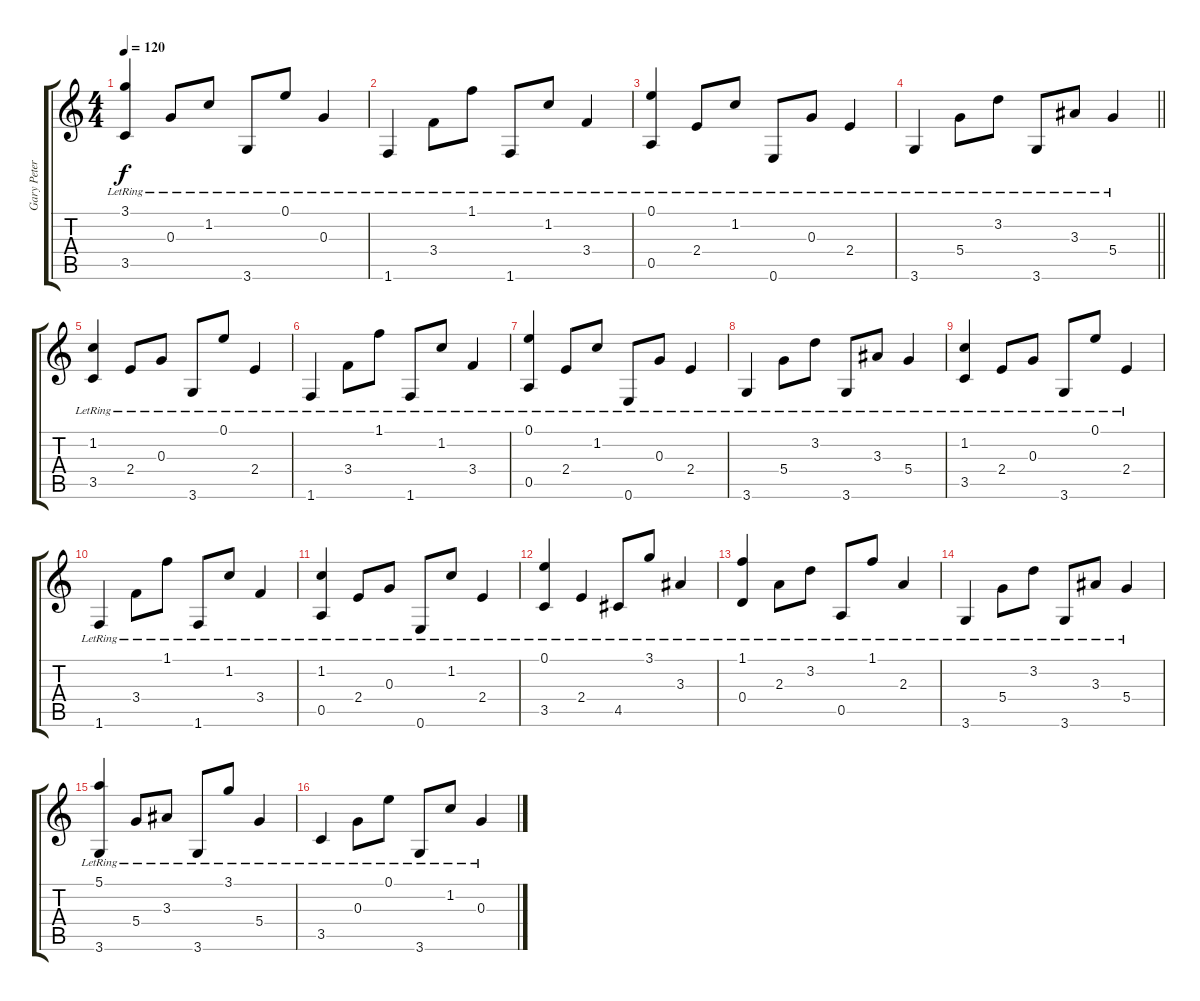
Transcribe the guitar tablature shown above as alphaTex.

\track ("Gary Peterson" "Gary Peter") {instrument acousticguitarnylon}
\staff {score tabs}
\tuning (E4 B3 G3 D3 A2 E2) {hide}
\ts (4 4)
\tempo 120
\clef g2
\ks c
(3.1{lr} 3.5{lr}).4{dy f} 0.3{lr}.8 1.2{lr}.8 3.6{lr}.8 0.1{lr}.8 0.3{lr}.4 |
1.6{lr}.4 3.4{lr}.8 1.1{lr}.8 1.6{lr}.8 1.2{lr}.8 3.4{lr}.4 |
(0.1{lr} 0.5{lr}).4 2.4{lr}.8 1.2{lr}.8 0.6{lr}.8 0.3{lr}.8 2.4{lr}.4 |
\barLineRight lightlight
3.6{lr}.4 5.4{lr}.8 3.2{lr}.8 3.6{lr}.8 3.3{lr}.8 5.4{lr}.4 |
(1.2{lr} 3.5{lr}).4 2.4{lr}.8 0.3{lr}.8 3.6{lr}.8 0.1{lr}.8 2.4{lr}.4 |
1.6{lr}.4 3.4{lr}.8 1.1{lr}.8 1.6{lr}.8 1.2{lr}.8 3.4{lr}.4 |
(0.1{lr} 0.5{lr}).4 2.4{lr}.8 1.2{lr}.8 0.6{lr}.8 0.3{lr}.8 2.4{lr}.4 |
3.6{lr}.4 5.4{lr}.8 3.2{lr}.8 3.6{lr}.8 3.3{lr}.8 5.4{lr}.4 |
(1.2{lr} 3.5{lr}).4 2.4{lr}.8 0.3{lr}.8 3.6{lr}.8 0.1{lr}.8 2.4{lr}.4 |
1.6{lr}.4 3.4{lr}.8 1.1{lr}.8 1.6{lr}.8 1.2{lr}.8 3.4{lr}.4 |
(1.2{lr} 0.5{lr}).4 2.4{lr}.8 0.3{lr}.8 0.6{lr}.8 1.2{lr}.8 2.4{lr}.4 |
(0.1{lr} 3.5{lr}).4 2.4{lr}.4 4.5{lr}.8 3.1{lr}.8 3.3{lr}.4 |
(1.1{lr} 0.4{lr}).4 2.3{lr}.8 3.2{lr}.8 0.5{lr}.8 1.1{lr}.8 2.3{lr}.4 |
3.6{lr}.4 5.4{lr}.8 3.2{lr}.8 3.6{lr}.8 3.3{lr}.8 5.4{lr}.4 |
(5.1{lr} 3.6{lr}).4 5.4{lr}.8 3.3{lr}.8 3.6{lr}.8 3.1{lr}.8 5.4{lr}.4 |
3.5{lr}.4 0.3{lr}.8 0.1{lr}.8 3.6{lr}.8 1.2{lr}.8 0.3{lr}.4
